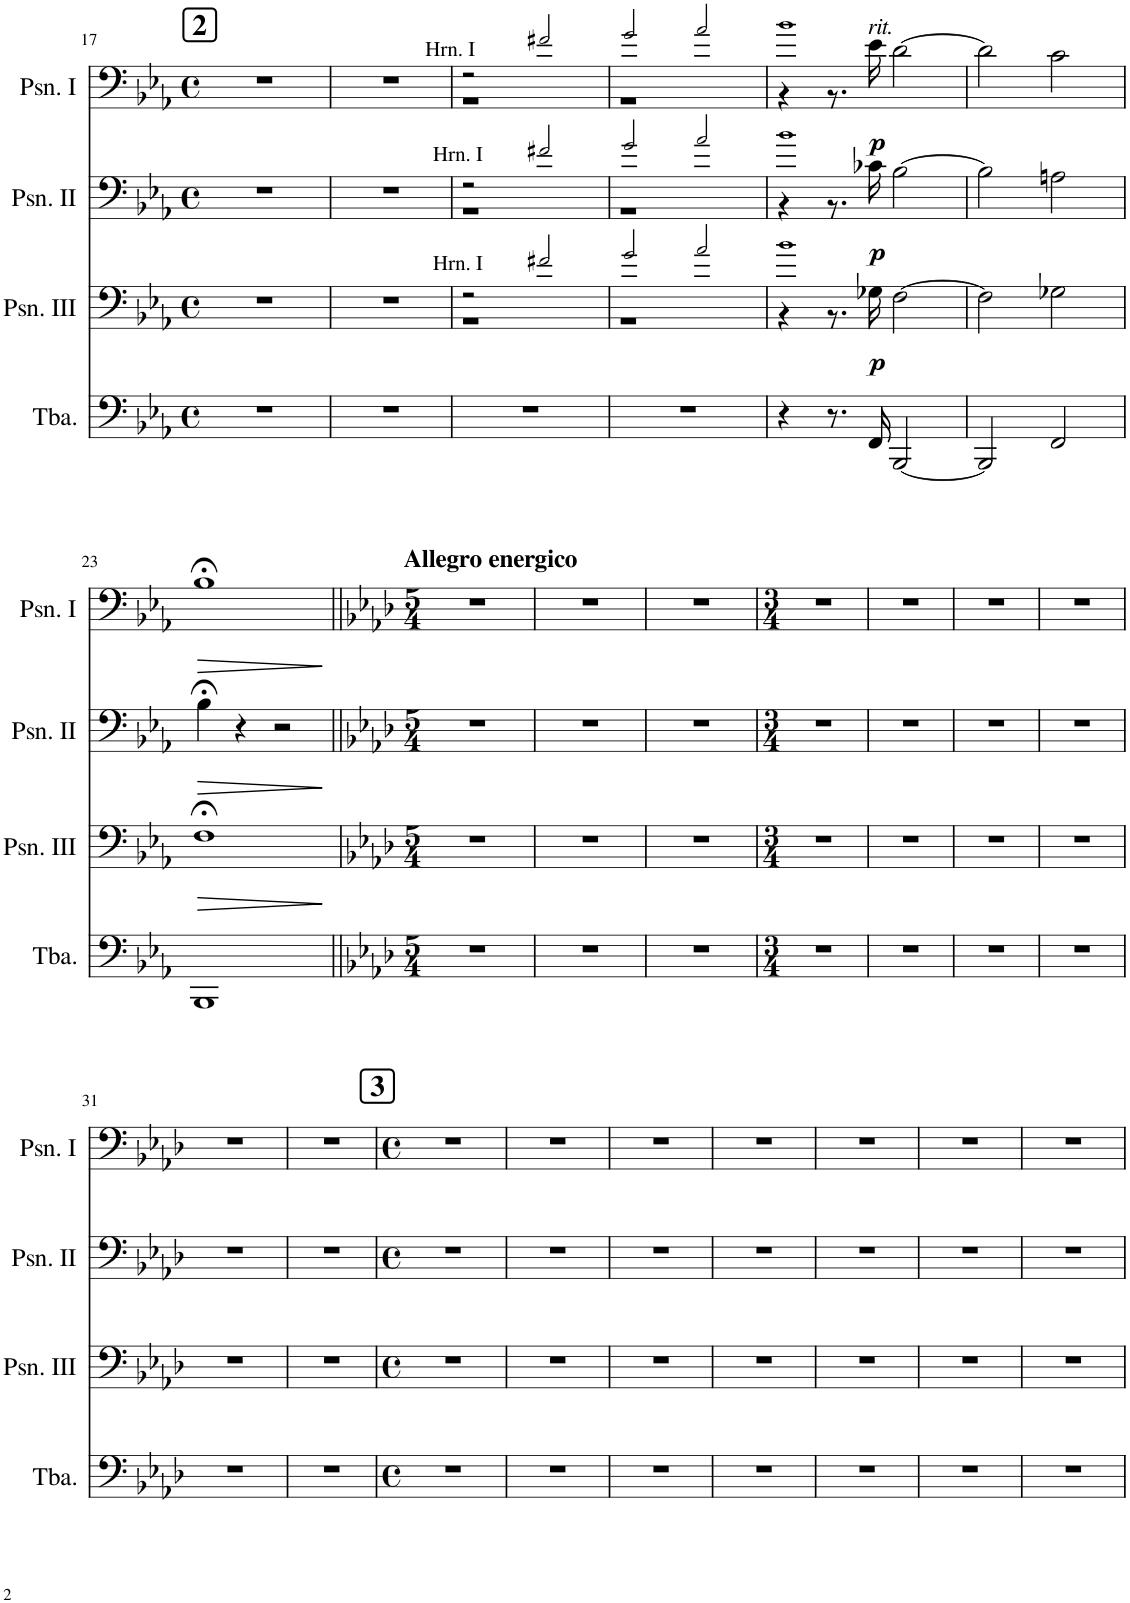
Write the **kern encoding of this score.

**kern	**kern	**dynam	**kern	**dynam	**kern	**dynam
*part4	*part3	*part3	*part2	*part2	*part1	*part1
*staff4	*staff3	*staff3	*staff2	*staff2	*staff1	*staff1
*I"Tuba	*I"Posaune III	*	*I"Posaune II	*	*I"Posaune I	*
*I'Tba.	*I'Psn. III	*	*I'Psn. II	*	*I'Psn. I	*
!!LO:PB:g=z
*clefF4	*clefF4	*	*clefF4	*	*clefF4	*
*k[b-e-a-]	*k[b-e-a-]	*	*k[b-e-a-]	*	*k[b-e-a-]	*
*M4/4	*M4/4	*	*M4/4	*	*M4/4	*
*met(c)	*met(c)	*	*met(c)	*	*met(c)	*
!!LO:REH:place=s1:a:B:cj:fs=14:t=2
=17	=17	=17	=17	=17	=17	=17
1r	1r	.	1r	.	1r	.
=18	=18	=18	=18	=18	=18	=18
1r	1r	.	1r	.	1r	.
=19	=19	=19	=19	=19	=19	=19
*	*^	*	*^	*	*^	*
!	!	!	!	!	!	!	!LO:TX:a:t=Hrn. I	!	!
!	!	!	!	!LO:TX:a:t=Hrn. I	!	!	!	!	!
!	!LO:TX:a:t=Hrn. I	!	!	!	!	!	!	!	!
1r	2r	1r	.	2r	1r	.	2r	1r	.
.	2f#X!/	.	.	2f#X!/	.	.	2f#X!/	.	.
=20	=20	=20	=20	=20	=20	=20	=20	=20	=20
1r	2g!/	1r	.	2g!/	1r	.	2g!/	1r	.
.	2a-!/	.	.	2a-!/	.	.	2a-!/	.	.
=21	=21	=21	=21	=21	=21	=21	=21	=21	=21
4r	1b-!	4r	.	1b-!	4r	.	1b-!	4r	.
8.r	.	8.r	.	.	8.r	.	.	8.r	.
!	!	!	!	!	!	!	!	!LO:TX:a:i:t=rit.	!
!	!	!	!LO:DY:b	!	!	!LO:DY:b	!	!	!LO:DY:b
16FF/	.	16G-X\	p	.	16c-X\	p	.	16e-\	p
[2BBB-/	.	[>2F\	.	.	[>2B-\	.	.	[>2d\	.
=22	=22	=22	=22	=22	=22	=22	=22	=22	=22
2BBB-/]	1ryy	2F\]	.	1ryy	2B-\]	.	1ryy	2d\]	.
2FF/	.	2G-X\	.	.	2An\	.	.	2c\	.
!!LO:LB:g=z
=23	=23	=23	=23	=23	=23	=23	=23	=23	=23
!	!	!	!LO:HP:b	!	!	!LO:HP:b	!	!	!LO:HP:b
*	*v	*v	*	*	*	*	*v	*v	*
*	*	*	*v	*v	*	*	*
1BBB-	1F;<	>	4B-;<\	>	1B-;<	>
.	.	.	4r	.	.	.
.	.	.	2r	.	.	.
.	.	]	.	]	.	]
=24||	=24||	=24||	=24||	=24||	=24||	=24||
*k[b-e-a-d-]	*k[b-e-a-d-]	*	*k[b-e-a-d-]	*	*k[b-e-a-d-]	*
*M5/4	*M5/4	*	*M5/4	*	*M5/4	*
!	!	!	!	!	!LO:TX:a:B:t=Allegro energico	!
4%5r	4%5r	.	4%5r	.	4%5r	.
=25	=25	=25	=25	=25	=25	=25
4%5r	4%5r	.	4%5r	.	4%5r	.
=26	=26	=26	=26	=26	=26	=26
4%5r	4%5r	.	4%5r	.	4%5r	.
=27	=27	=27	=27	=27	=27	=27
*M3/4	*M3/4	*	*M3/4	*	*M3/4	*
2.r	2.r	.	2.r	.	2.r	.
=28	=28	=28	=28	=28	=28	=28
2.r	2.r	.	2.r	.	2.r	.
=29	=29	=29	=29	=29	=29	=29
2.r	2.r	.	2.r	.	2.r	.
=30	=30	=30	=30	=30	=30	=30
2.r	2.r	.	2.r	.	2.r	.
!!LO:LB:g=z
=31	=31	=31	=31	=31	=31	=31
2.r	2.r	.	2.r	.	2.r	.
=32	=32	=32	=32	=32	=32	=32
2.r	2.r	.	2.r	.	2.r	.
!!LO:REH:place=s1:a:B:cj:fs=14:t=3
=33	=33	=33	=33	=33	=33	=33
*M4/4	*M4/4	*	*M4/4	*	*M4/4	*
*met(c)	*met(c)	*	*met(c)	*	*met(c)	*
1r	1r	.	1r	.	1r	.
=34	=34	=34	=34	=34	=34	=34
1r	1r	.	1r	.	1r	.
=35	=35	=35	=35	=35	=35	=35
1r	1r	.	1r	.	1r	.
=36	=36	=36	=36	=36	=36	=36
1r	1r	.	1r	.	1r	.
=37	=37	=37	=37	=37	=37	=37
1r	1r	.	1r	.	1r	.
=38	=38	=38	=38	=38	=38	=38
1r	1r	.	1r	.	1r	.
=39	=39	=39	=39	=39	=39	=39
1r	1r	.	1r	.	1r	.
=	=	=	=	=	=	=
*-	*-	*-	*-	*-	*-	*-
